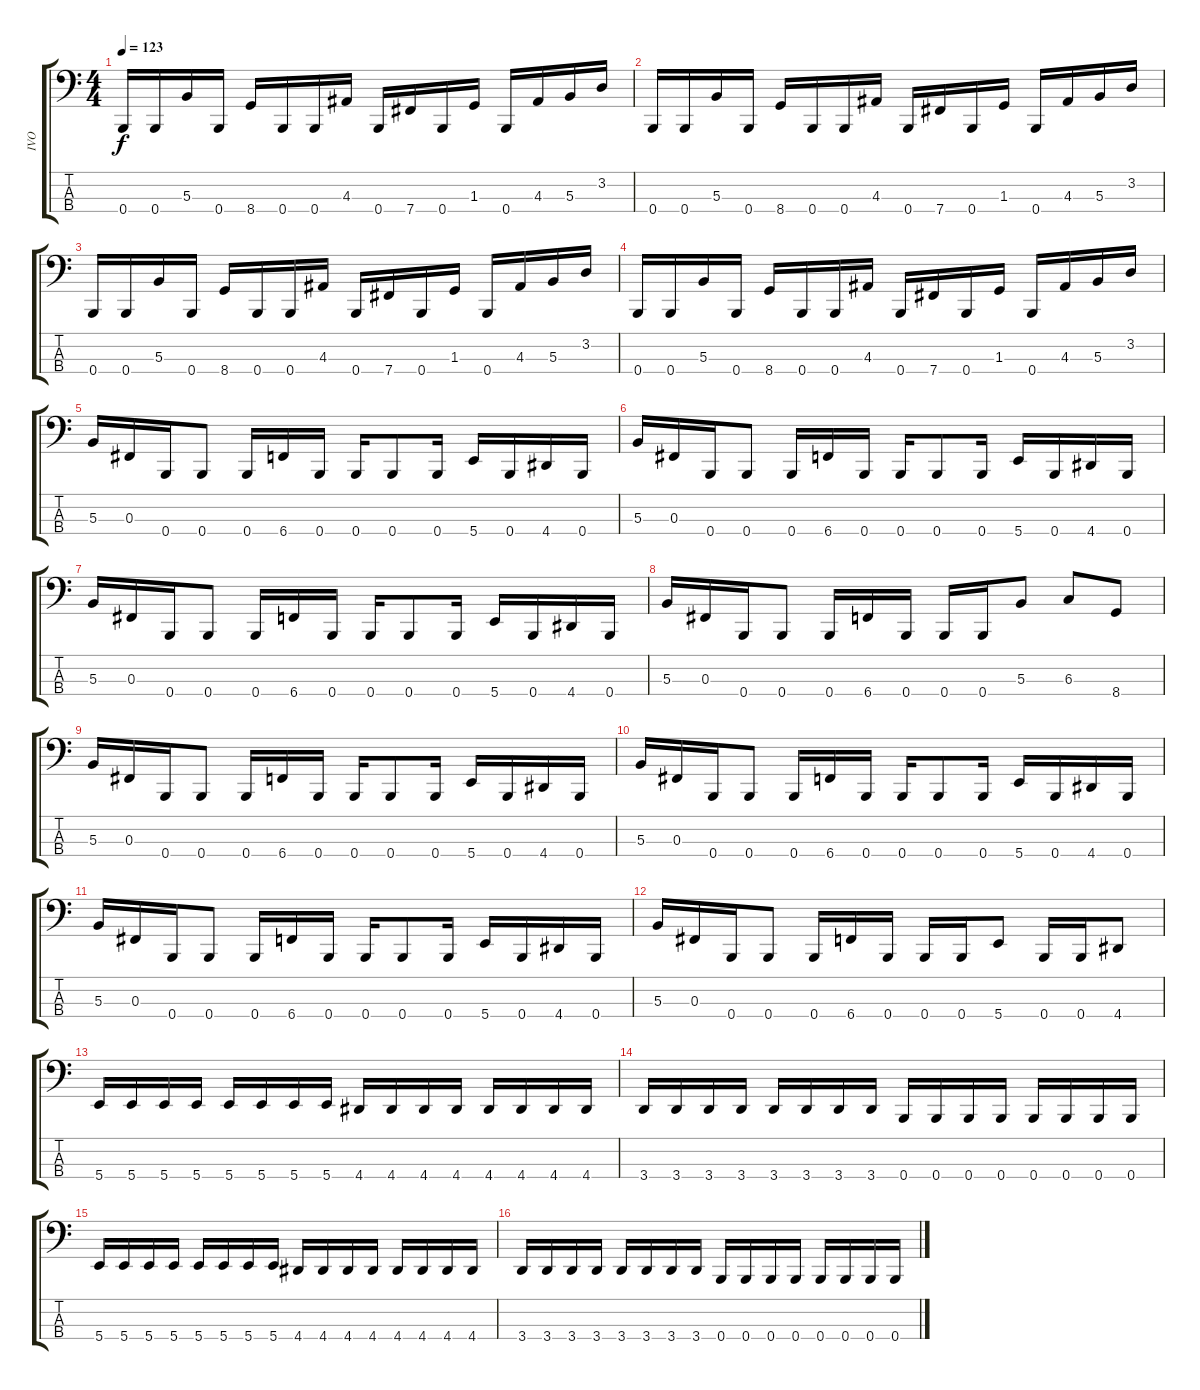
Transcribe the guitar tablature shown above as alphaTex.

\track ("IVO" "IVO") {instrument electricbasspick}
\staff {score tabs}
\tuning (E2 B1 Gb1 B0) {hide}
\ts (4 4)
\tempo 123
\clef f4
\ks c
0.4.16{dy f} 0.4.16 5.3.16 0.4.16 8.4.16 0.4.16 0.4.16 4.3.16 0.4.16 7.4.16 0.4.16 1.3.16 0.4.16 4.3.16 5.3.16 3.2.16 |
0.4.16 0.4.16 5.3.16 0.4.16 8.4.16 0.4.16 0.4.16 4.3.16 0.4.16 7.4.16 0.4.16 1.3.16 0.4.16 4.3.16 5.3.16 3.2.16 |
0.4.16 0.4.16 5.3.16 0.4.16 8.4.16 0.4.16 0.4.16 4.3.16 0.4.16 7.4.16 0.4.16 1.3.16 0.4.16 4.3.16 5.3.16 3.2.16 |
0.4.16 0.4.16 5.3.16 0.4.16 8.4.16 0.4.16 0.4.16 4.3.16 0.4.16 7.4.16 0.4.16 1.3.16 0.4.16 4.3.16 5.3.16 3.2.16 |
5.3.16 0.3.16 0.4.16 0.4.8 0.4.16 6.4.16 0.4.16 0.4.16 0.4.8 0.4.16 5.4.16 0.4.16 4.4.16 0.4.16 |
5.3.16 0.3.16 0.4.16 0.4.8 0.4.16 6.4.16 0.4.16 0.4.16 0.4.8 0.4.16 5.4.16 0.4.16 4.4.16 0.4.16 |
5.3.16 0.3.16 0.4.16 0.4.8 0.4.16 6.4.16 0.4.16 0.4.16 0.4.8 0.4.16 5.4.16 0.4.16 4.4.16 0.4.16 |
5.3.16 0.3.16 0.4.16 0.4.8 0.4.16 6.4.16 0.4.16 0.4.16 0.4.16 5.3.8 6.3.8 8.4.8 |
5.3.16 0.3.16 0.4.16 0.4.8 0.4.16 6.4.16 0.4.16 0.4.16 0.4.8 0.4.16 5.4.16 0.4.16 4.4.16 0.4.16 |
5.3.16 0.3.16 0.4.16 0.4.8 0.4.16 6.4.16 0.4.16 0.4.16 0.4.8 0.4.16 5.4.16 0.4.16 4.4.16 0.4.16 |
5.3.16 0.3.16 0.4.16 0.4.8 0.4.16 6.4.16 0.4.16 0.4.16 0.4.8 0.4.16 5.4.16 0.4.16 4.4.16 0.4.16 |
5.3.16 0.3.16 0.4.16 0.4.8 0.4.16 6.4.16 0.4.16 0.4.16 0.4.16 5.4.8 0.4.16 0.4.16 4.4.8 |
5.4.16 5.4.16 5.4.16 5.4.16 5.4.16 5.4.16 5.4.16 5.4.16 4.4.16 4.4.16 4.4.16 4.4.16 4.4.16 4.4.16 4.4.16 4.4.16 |
3.4.16 3.4.16 3.4.16 3.4.16 3.4.16 3.4.16 3.4.16 3.4.16 0.4.16 0.4.16 0.4.16 0.4.16 0.4.16 0.4.16 0.4.16 0.4.16 |
5.4.16 5.4.16 5.4.16 5.4.16 5.4.16 5.4.16 5.4.16 5.4.16 4.4.16 4.4.16 4.4.16 4.4.16 4.4.16 4.4.16 4.4.16 4.4.16 |
3.4.16 3.4.16 3.4.16 3.4.16 3.4.16 3.4.16 3.4.16 3.4.16 0.4.16 0.4.16 0.4.16 0.4.16 0.4.16 0.4.16 0.4.16 0.4.16
